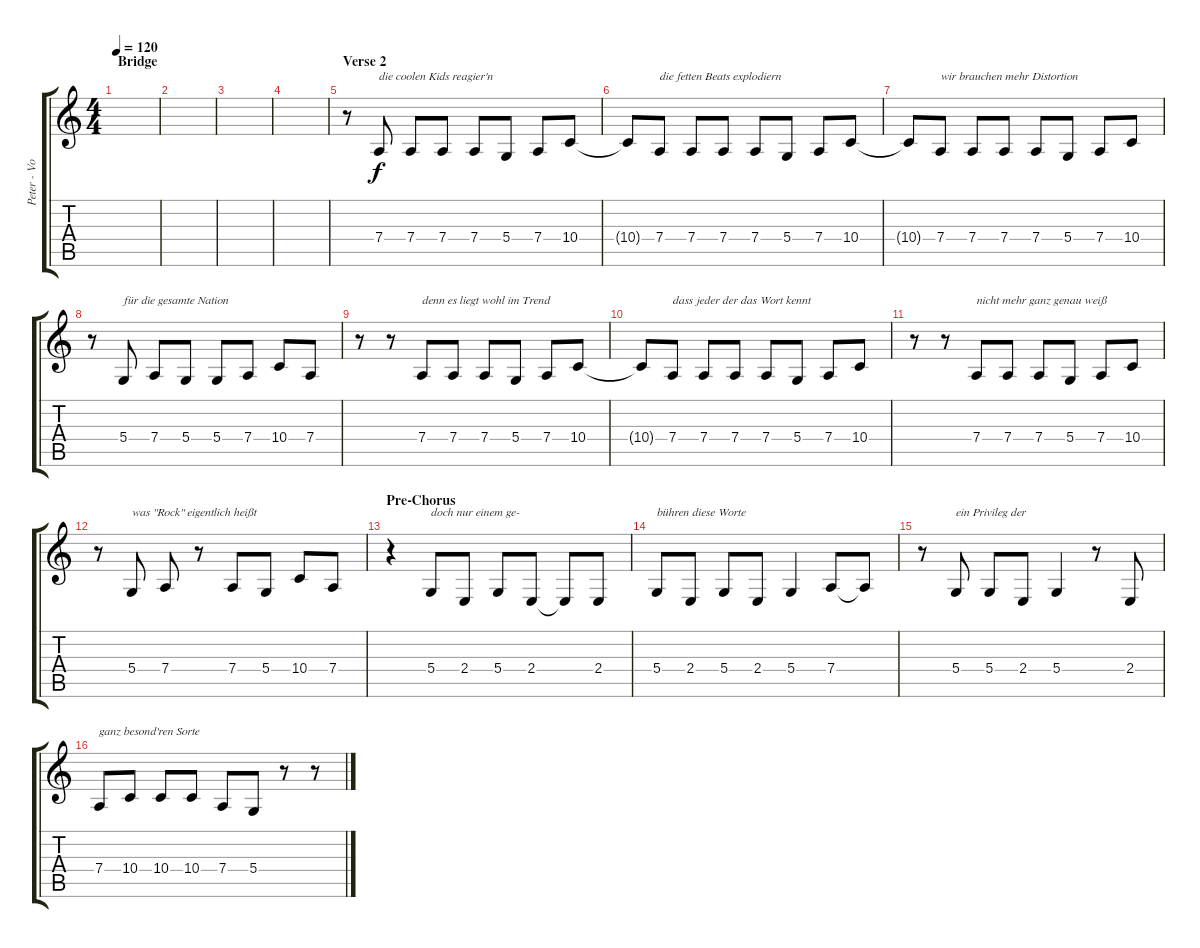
\track ("Peter - Voice I" "Peter - Vo") {instrument clarinet}
\staff {score tabs}
\tuning (E4 B3 G3 D3 A2 E2) {hide}
\ts (4 4)
\section ("" "Bridge")
\tempo 120
\clef g2
\ks c
|
|
|
|
\section ("" "Verse 2")
r.8 7.4.8{txt "die coolen Kids reagier'n"} 7.4.8 7.4.8 7.4.8 5.4.8 7.4.8 10.4.8 |
10.4{t}.8 7.4.8{txt "die fetten Beats explodiern"} 7.4.8 7.4.8 7.4.8 5.4.8 7.4.8 10.4.8 |
10.4{t}.8 7.4.8{txt "wir brauchen mehr Distortion"} 7.4.8 7.4.8 7.4.8 5.4.8 7.4.8 10.4.8 |
r.8 5.4.8{txt "für die gesamte Nation"} 7.4.8 5.4.8 5.4.8 7.4.8 10.4.8 7.4.8 |
r.8 r.8 7.4.8{txt "denn es liegt wohl im Trend"} 7.4.8 7.4.8 5.4.8 7.4.8 10.4.8 |
10.4{t}.8 7.4.8{txt "dass jeder der das Wort kennt"} 7.4.8 7.4.8 7.4.8 5.4.8 7.4.8 10.4.8 |
r.8 r.8 7.4.8{txt "nicht mehr ganz genau weiß"} 7.4.8 7.4.8 5.4.8 7.4.8 10.4.8 |
r.8 5.4.8{txt "was \"Rock\" eigentlich heißt"} 7.4.8 r.8 7.4.8 5.4.8 10.4.8 7.4.8 |
\section ("" "Pre-Chorus")
r.4 5.4.8{txt "doch nur einem ge-"} 2.4.8 5.4.8 2.4.8 2.4{t}.8 2.4.8 |
5.4.8{txt "bühren diese Worte"} 2.4.8 5.4.8 2.4.8 5.4.4 7.4.8 7.4{t}.8 |
r.8 5.4.8{txt "ein Privileg der"} 5.4.8 2.4.8 5.4.4 r.8 2.4.8 |
7.4.8{txt "ganz besond'ren Sorte"} 10.4.8 10.4.8 10.4.8 7.4.8 5.4.8 r.8 r.8
